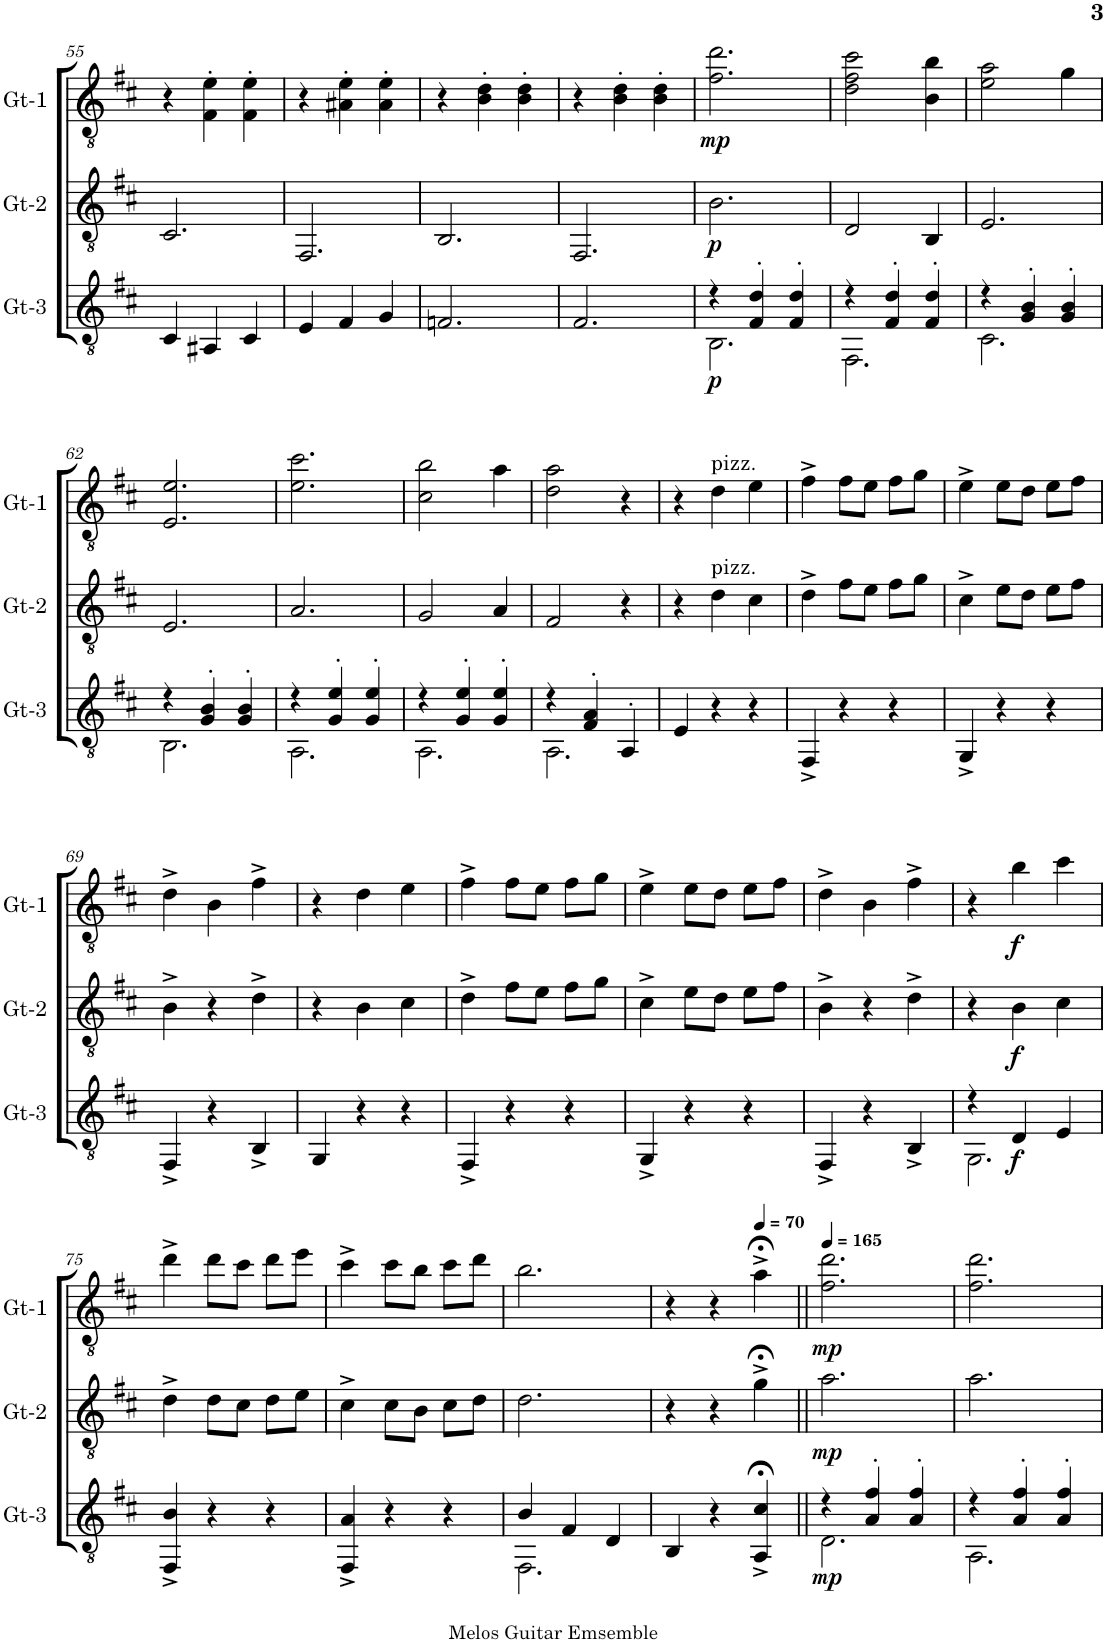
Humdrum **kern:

**kern	**dynam	**kern	**dynam	**kern	**dynam
*part3	*part3	*part2	*part2	*part1	*part1
*staff3	*staff3	*staff2	*staff2	*staff1	*staff1
*I"Gt-3	*	*I"Gt-2	*	*I"Gt-1	*
*I'Gt-3	*	*I'Gt-2	*	*I'Gt-1	*
!!LO:PB:g=z
*clefGv2	*	*clefGv2	*	*clefGv2	*
*k[f#c#]	*	*k[f#c#]	*	*k[f#c#]	*
*M3/4	*	*M3/4	*	*M3/4	*
=55	=55	=55	=55	=55	=55
4C#/	.	2.C#/	.	4r	.
4AA#X/	.	.	.	4F#\' 4e\'	.
4C#/	.	.	.	4F#\' 4e\'	.
=56	=56	=56	=56	=56	=56
4E/	.	2.FF#/	.	4r	.
4F#/	.	.	.	4A#X\' 4e\'	.
4G/	.	.	.	4A#\' 4e\'	.
=57	=57	=57	=57	=57	=57
2.Fn/	.	2.BB/	.	4r	.
.	.	.	.	4B\' 4d\'	.
.	.	.	.	4B\' 4d\'	.
=58	=58	=58	=58	=58	=58
2.F#/	.	2.FF#/	.	4r	.
.	.	.	.	4B\' 4d\'	.
.	.	.	.	4B\' 4d\'	.
=59	=59	=59	=59	=59	=59
*^	*	*	*	*	*
!	!	!LO:DY:b	!	!LO:DY:b	!	!LO:DY:b
4r	2.BB\	p	2.B\	p	2.f#\ 2.dd\	mp
4F#/' 4d/'	.	.	.	.	.	.
4F#/' 4d/'	.	.	.	.	.	.
=60	=60	=60	=60	=60	=60	=60
4r	2.FF#\	.	2D/	.	2d\ 2f#\ 2cc#\	.
4F#/' 4d/'	.	.	.	.	.	.
4F#/' 4d/'	.	.	4BB/	.	4B\ 4b\	.
=61	=61	=61	=61	=61	=61	=61
4r	2.C#\	.	2.E/	.	2e\ 2a\	.
4G/' 4B/'	.	.	.	.	.	.
4G/' 4B/'	.	.	.	.	4g\	.
!!LO:LB:g=z
=62	=62	=62	=62	=62	=62	=62
4r	2.BB\	.	2.E/	.	2.E/ 2.e/	.
4G/' 4B/'	.	.	.	.	.	.
4G/' 4B/'	.	.	.	.	.	.
=63	=63	=63	=63	=63	=63	=63
4r	2.AA\	.	2.A/	.	2.e\ 2.cc#\	.
4G/' 4e/'	.	.	.	.	.	.
4G/' 4e/'	.	.	.	.	.	.
=64	=64	=64	=64	=64	=64	=64
4r	2.AA\	.	2G/	.	2c#\ 2b\	.
4G/' 4e/'	.	.	.	.	.	.
4G/' 4e/'	.	.	4A/	.	4a\	.
=65	=65	=65	=65	=65	=65	=65
4r	2.AA\	.	2F#/	.	2d\ 2a\	.
4F#/' 4A/'	.	.	.	.	.	.
4AA'/	.	.	4r	.	4r	.
*v	*v	*	*	*	*	*
=66	=66	=66	=66	=66	=66
4E/	.	4r	.	4r	.
!	!	!	!	!LO:TX:a:t=pizz.	!
!	!	!LO:TX:a:t=pizz.	!	!	!
4r	.	4d\	.	4d\	.
4r	.	4c#\	.	4e\	.
=67	=67	=67	=67	=67	=67
4FF#^/	.	4d^\	.	4f#^\	.
4r	.	8f#\L	.	8f#\L	.
.	.	8e\J	.	8e\J	.
4r	.	8f#\L	.	8f#\L	.
.	.	8g\J	.	8g\J	.
=68	=68	=68	=68	=68	=68
4GG^/	.	4c#^\	.	4e^\	.
4r	.	8e\L	.	8e\L	.
.	.	8d\J	.	8d\J	.
4r	.	8e\L	.	8e\L	.
.	.	8f#\J	.	8f#\J	.
!!LO:LB:g=z
=69	=69	=69	=69	=69	=69
4FF#^/	.	4B^\	.	4d^\	.
4r	.	4r	.	4B\	.
4BB^/	.	4d^\	.	4f#^\	.
=70	=70	=70	=70	=70	=70
4GG/	.	4r	.	4r	.
4r	.	4B\	.	4d\	.
4r	.	4c#\	.	4e\	.
=71	=71	=71	=71	=71	=71
4FF#^/	.	4d^\	.	4f#^\	.
4r	.	8f#\L	.	8f#\L	.
.	.	8e\J	.	8e\J	.
4r	.	8f#\L	.	8f#\L	.
.	.	8g\J	.	8g\J	.
=72	=72	=72	=72	=72	=72
4GG^/	.	4c#^\	.	4e^\	.
4r	.	8e\L	.	8e\L	.
.	.	8d\J	.	8d\J	.
4r	.	8e\L	.	8e\L	.
.	.	8f#\J	.	8f#\J	.
=73	=73	=73	=73	=73	=73
4FF#^/	.	4B^\	.	4d^\	.
4r	.	4r	.	4B\	.
4BB^/	.	4d^\	.	4f#^\	.
=74	=74	=74	=74	=74	=74
*^	*	*	*	*	*
4r	2.GG\	.	4r	.	4r	.
!	!	!LO:DY:b	!	!LO:DY:b	!	!LO:DY:b
4D/	.	f	4B\	f	4b\	f
4E/	.	.	4c#\	.	4cc#\	.
*v	*v	*	*	*	*	*
!!LO:LB:g=z
=75	=75	=75	=75	=75	=75
4FF#/^ 4B/^	.	4d^\	.	4dd^\	.
4r	.	8d\L	.	8dd\L	.
.	.	8c#\J	.	8cc#\J	.
4r	.	8d\L	.	8dd\L	.
.	.	8e\J	.	8ee\J	.
=76	=76	=76	=76	=76	=76
4FF#/^ 4A/^	.	4c#^\	.	4cc#^\	.
4r	.	8c#\L	.	8cc#\L	.
.	.	8B\J	.	8b\J	.
4r	.	8c#\L	.	8cc#\L	.
.	.	8d\J	.	8dd\J	.
=77	=77	=77	=77	=77	=77
*^	*	*	*	*	*
4B/	2.FF#\	.	2.d\	.	2.b\	.
4F#/	.	.	.	.	.	.
4D/	.	.	.	.	.	.
*v	*v	*	*	*	*	*
=78	=78	=78	=78	=78	=78
4BB/	.	4r	.	4r	.
4r	.	4r	.	4r	.
*	*	*	*	*MM70	*
4AA/;<^ 4c#/;<^	.	4g;<^\	.	4a;<^\	.
=79||	=79||	=79||	=79||	=79||	=79||
*	*	*	*	*MM165	*
*^	*	*	*	*	*
!	!	!LO:DY:b	!	!LO:DY:b	!	!LO:DY:b
4r	2.D\	mp	2.a\	mp	2.f#\ 2.dd\	mp
4A/' 4f#/'	.	.	.	.	.	.
4A/' 4f#/'	.	.	.	.	.	.
=80	=80	=80	=80	=80	=80	=80
4r	2.AA\	.	2.a\	.	2.f#\ 2.dd\	.
4A/' 4f#/'	.	.	.	.	.	.
4A/' 4f#/'	.	.	.	.	.	.
*v	*v	*	*	*	*	*
=	=	=	=	=	=
*-	*-	*-	*-	*-	*-
